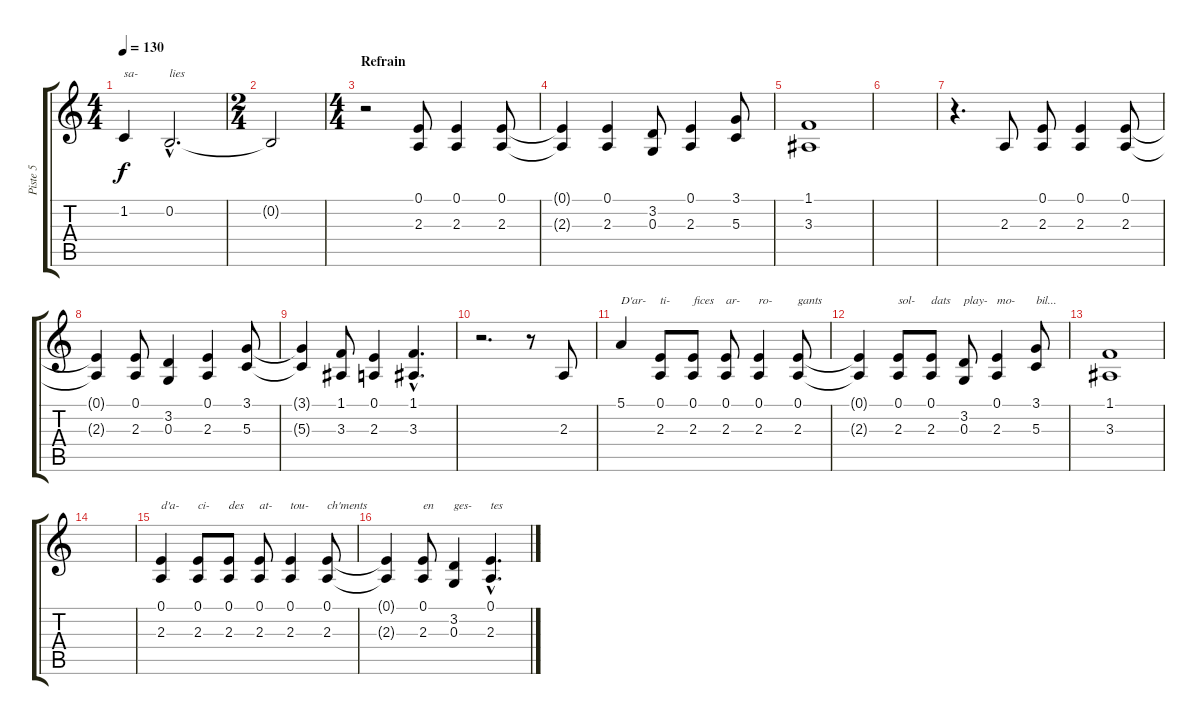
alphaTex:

\track ("Piste 5" "Piste 5") {instrument choiraahs}
\staff {score tabs}
\tuning (E4 B3 G3 D3 A2 E2) {hide}
\ts (4 4)
\tempo 130
\clef g2
\ks c
1.2.4{txt "sa-" dy f} 0.2{hac}.2{d txt "lies"} |
\ts (2 4)
0.2{t}.2 |
\ts (4 4)
\section ("" "Refrain")
r.2 (0.1 2.3).8 (0.1 2.3).4 (0.1 2.3).8 |
(0.1{t} 2.3{t}).4 (0.1 2.3).4 (3.2 0.3).8 (0.1 2.3).4 (3.1 5.3).8 |
(1.1 3.3).1 |
|
r.4{d} 2.3.8 (0.1 2.3).8 (0.1 2.3).4 (0.1 2.3).8 |
(0.1{t} 2.3{t}).4 (0.1 2.3).8 (3.2 0.3).4 (0.1 2.3).4 (3.1 5.3).8 |
(3.1{t} 5.3{t}).4 (1.1 3.3).8 (0.1 2.3).4 (1.1{hac} 3.3{hac}).4{d} |
r.2{d} r.8 2.3.8 |
5.1.4{txt "D'ar-"} (0.1 2.3).8{txt "ti-"} (0.1 2.3).8{txt "fices"} (0.1 2.3).8{txt "ar-"} (0.1 2.3).4{txt "ro-"} (0.1 2.3).8{txt "gants"} |
(0.1{t} 2.3{t}).4 (0.1 2.3).8{txt "sol-"} (0.1 2.3).8{txt "dats"} (3.2 0.3).8{txt "play-"} (0.1 2.3).4{txt "mo-"} (3.1 5.3).8{txt "bil..."} |
(1.1 3.3).1 |
|
(0.1 2.3).4{txt "d'a-"} (0.1 2.3).8{txt "ci-"} (0.1 2.3).8{txt "des"} (0.1 2.3).8{txt "at-"} (0.1 2.3).4{txt "tou-"} (0.1 2.3).8{txt "ch'ments"} |
(0.1{t} 2.3{t}).4 (0.1 2.3).8{txt "en"} (3.2 0.3).4{txt "ges-"} (0.1{hac} 2.3{hac}).4{d txt "tes"}
